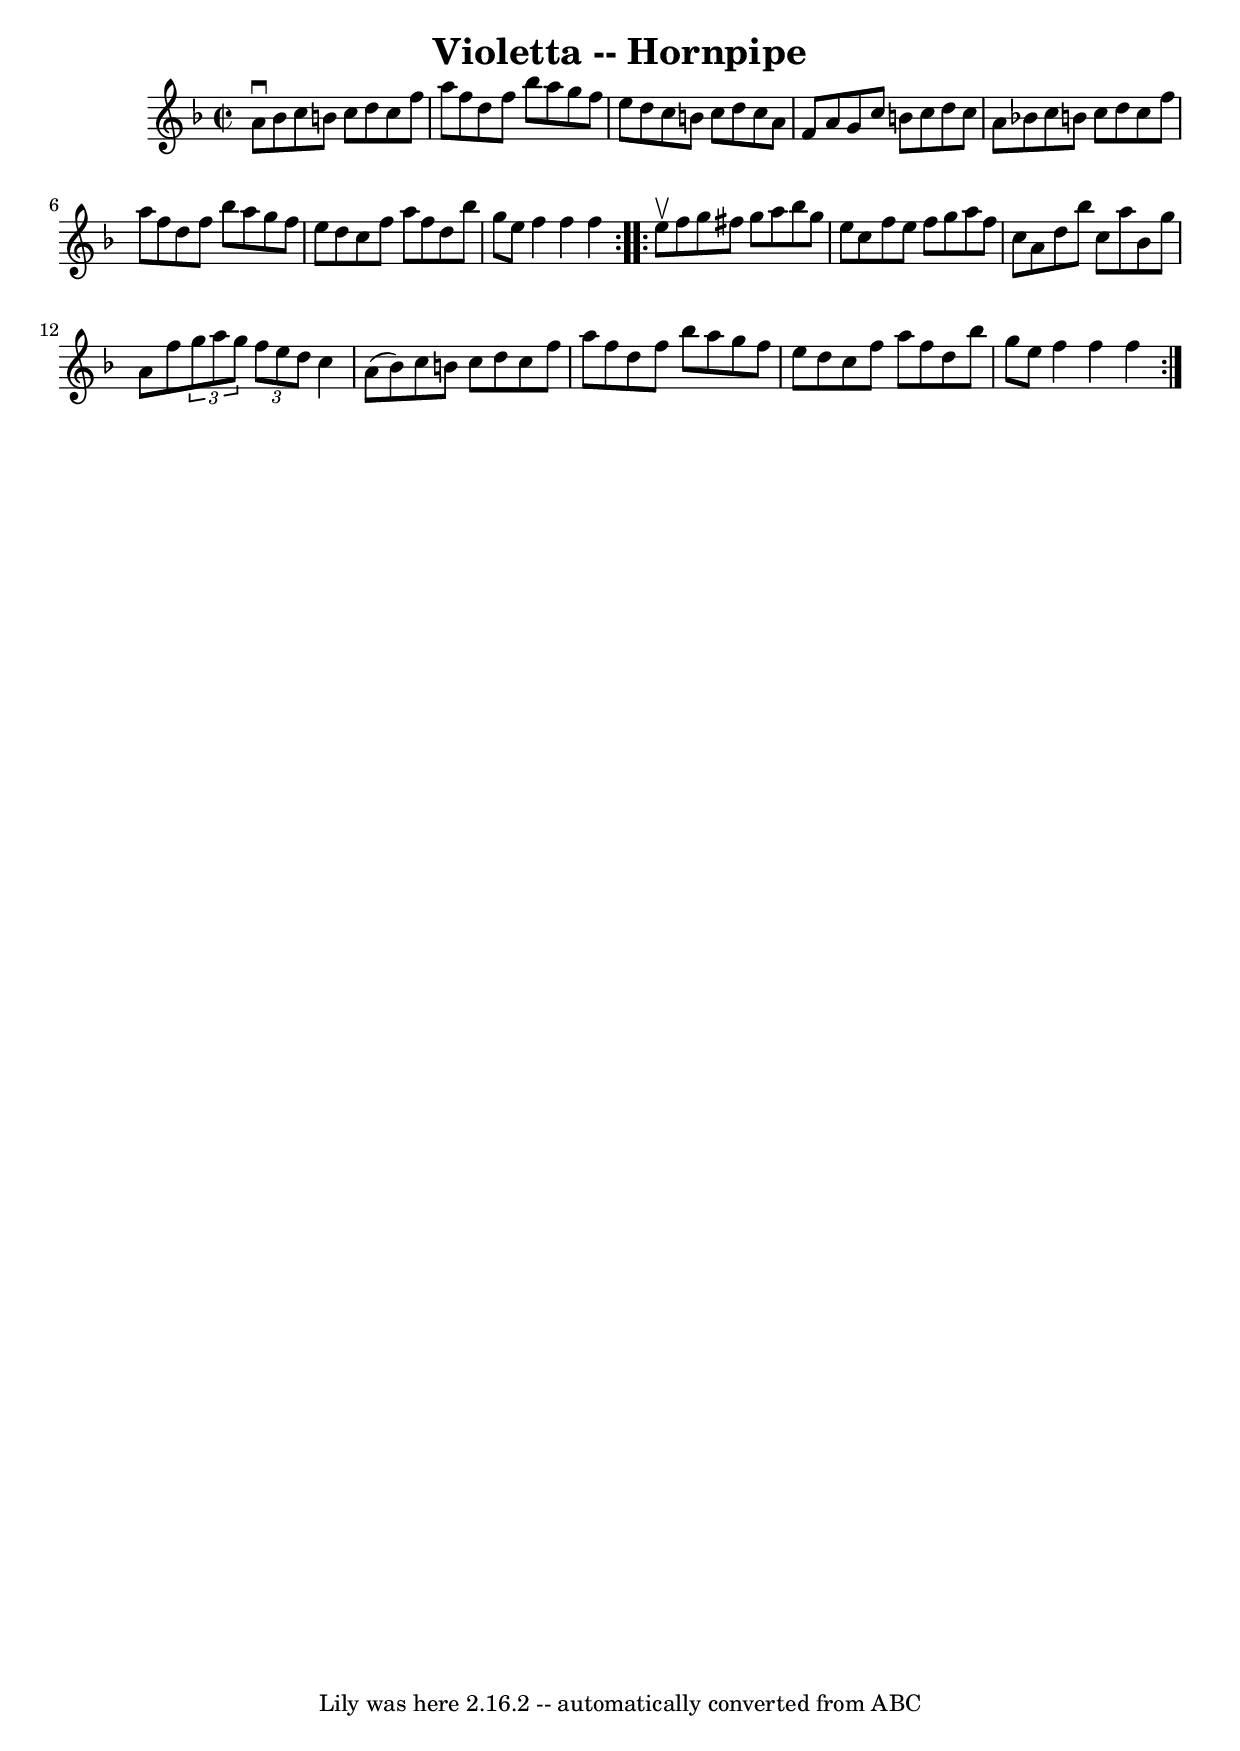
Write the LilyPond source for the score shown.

\version "2.16.2"
\include "Mammoth.ily"
\header {
	%% book = "Cole's 1000 Fiddle Tunes"
	crossRefNumber = "1"
	footnotes = ""
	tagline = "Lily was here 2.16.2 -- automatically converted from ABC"
	title = "Violetta -- Hornpipe"
}
voicedefault =  {


\repeat volta 2 {
\override Staff.TimeSignature #'style = #'C
 \time 2/2 
\key f \major a'8^\downbow bes'8  |
 c''8 b'8    
c''8 d''8 c''8 f''8 a''8 f''8  |
 d''8 f''8 bes''8 
 a''8 g''8 f''8 e''8 d''8  |
 c''8 b'8 c''8 d''8 
 c''8 a'8 f'8 a'8  |
 g'8 c''8 b'8 c''8 d''8    
c''8 a'8 bes'!8  |
 c''8 b'8 c''8 d''8 c''8 f''8 
 a''8 f''8  |
 d''8 f''8 bes''8 a''8 g''8 f''8    
e''8 d''8  |
 c''8 f''8 a''8 f''8 d''8 bes''8 g''8 
 e''8  |
 f''4 f''4 f''4  }     \repeat volta 2 { e''8 
^\upbow f''8  |
 g''8 fis''8 g''8 a''8 bes''8 g''8    
e''8 c''8  |
 f''8 e''8 f''8 g''8 a''8 f''8 c''8   
 a'8  |
 d''8 bes''8 c''8 a''8 bes'8 g''8 a'8 f''8 
 |
 \times 2/3 { g''8 a''8 g''8  }   \times 2/3 { f''8 e''8  
 d''8  } c''4 a'8 (bes'8) |
 c''8 b'8 c''8 d''8  
 c''8 f''8 a''8 f''8  |
 d''8 f''8 bes''8 a''8    
g''8 f''8 e''8 d''8  |
 c''8 f''8 a''8 f''8 d''8   
 bes''8 g''8 e''8  |
 f''4 f''4 f''4  }   
}

\score{
    <<

	\context Staff="default"
	{
	    \voicedefault 
	}

    >>
	\layout {
	}
	\midi {}
}
